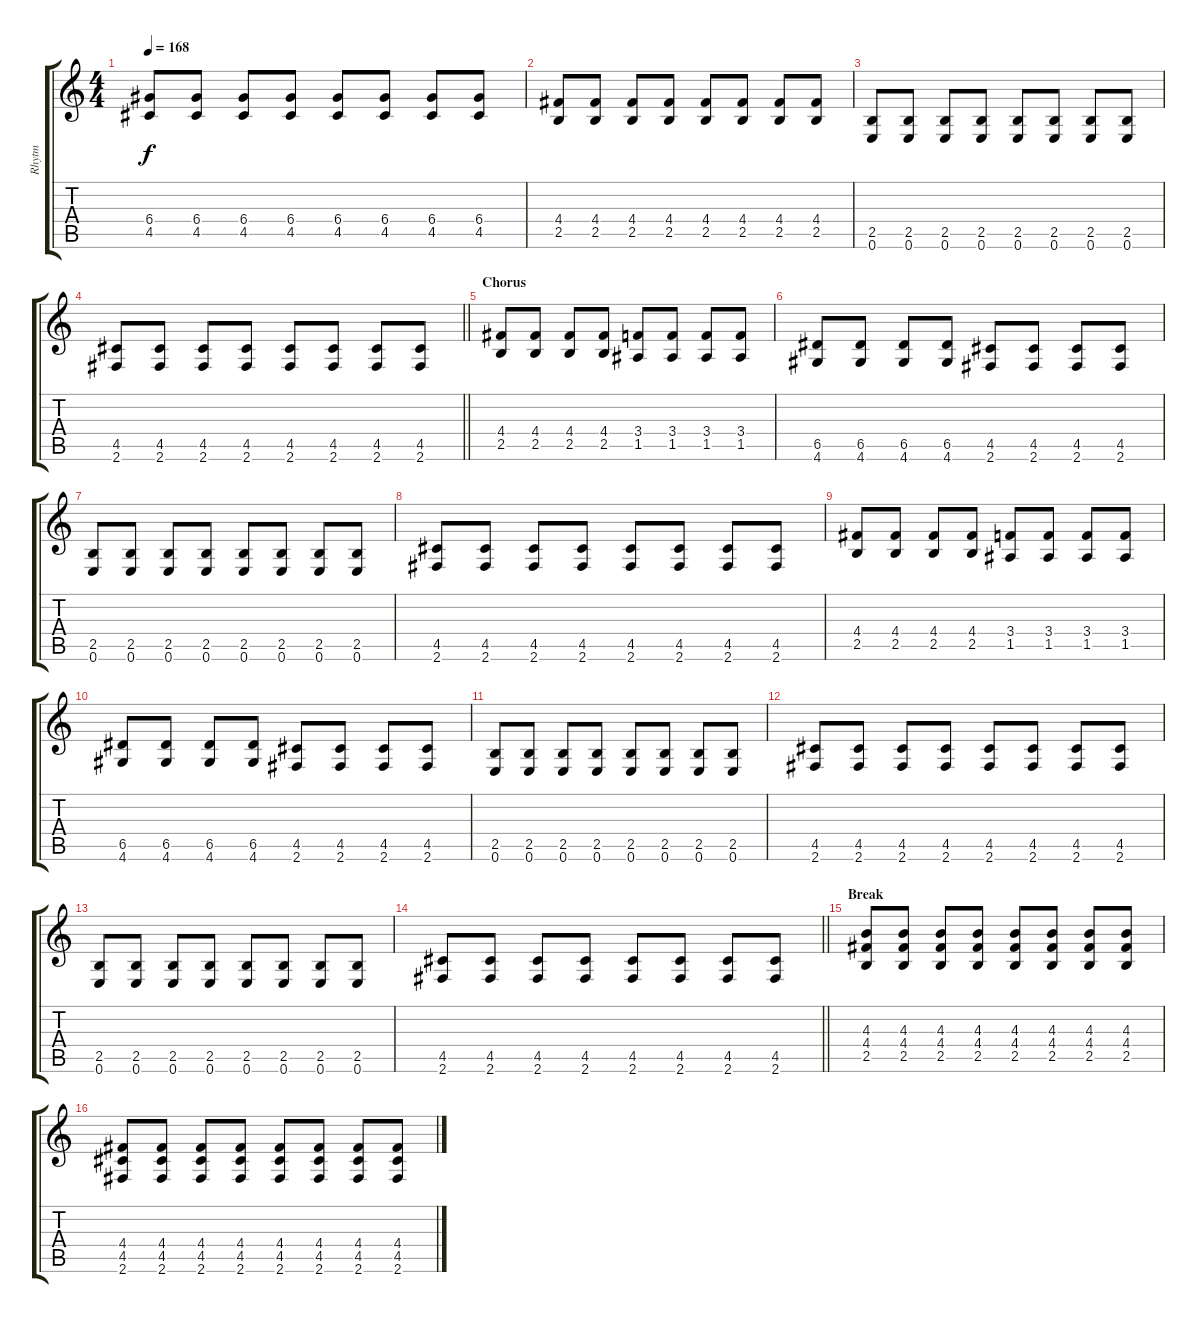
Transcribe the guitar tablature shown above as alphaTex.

\track ("Rhytm" "Rhytm") {instrument distortionguitar}
\staff {score tabs}
\tuning (E4 B3 G3 D3 A2 E2) {hide}
\ts (4 4)
\tempo 168
\clef g2
\ks c
(6.4 4.5).8{dy f} (6.4 4.5).8 (6.4 4.5).8 (6.4 4.5).8 (6.4 4.5).8 (6.4 4.5).8 (6.4 4.5).8 (6.4 4.5).8 |
(4.4 2.5).8 (4.4 2.5).8 (4.4 2.5).8 (4.4 2.5).8 (4.4 2.5).8 (4.4 2.5).8 (4.4 2.5).8 (4.4 2.5).8 |
(2.5 0.6).8 (2.5 0.6).8 (2.5 0.6).8 (2.5 0.6).8 (2.5 0.6).8 (2.5 0.6).8 (2.5 0.6).8 (2.5 0.6).8 |
\barLineRight lightlight
(4.5 2.6).8 (4.5 2.6).8 (4.5 2.6).8 (4.5 2.6).8 (4.5 2.6).8 (4.5 2.6).8 (4.5 2.6).8 (4.5 2.6).8 |
\section ("" "Chorus")
(4.4 2.5).8 (4.4 2.5).8 (4.4 2.5).8 (4.4 2.5).8 (3.4 1.5).8 (3.4 1.5).8 (3.4 1.5).8 (3.4 1.5).8 |
(6.5 4.6).8 (6.5 4.6).8 (6.5 4.6).8 (6.5 4.6).8 (4.5 2.6).8 (4.5 2.6).8 (4.5 2.6).8 (4.5 2.6).8 |
(2.5 0.6).8 (2.5 0.6).8 (2.5 0.6).8 (2.5 0.6).8 (2.5 0.6).8 (2.5 0.6).8 (2.5 0.6).8 (2.5 0.6).8 |
(4.5 2.6).8 (4.5 2.6).8 (4.5 2.6).8 (4.5 2.6).8 (4.5 2.6).8 (4.5 2.6).8 (4.5 2.6).8 (4.5 2.6).8 |
(4.4 2.5).8 (4.4 2.5).8 (4.4 2.5).8 (4.4 2.5).8 (3.4 1.5).8 (3.4 1.5).8 (3.4 1.5).8 (3.4 1.5).8 |
(6.5 4.6).8 (6.5 4.6).8 (6.5 4.6).8 (6.5 4.6).8 (4.5 2.6).8 (4.5 2.6).8 (4.5 2.6).8 (4.5 2.6).8 |
(2.5 0.6).8 (2.5 0.6).8 (2.5 0.6).8 (2.5 0.6).8 (2.5 0.6).8 (2.5 0.6).8 (2.5 0.6).8 (2.5 0.6).8 |
(4.5 2.6).8 (4.5 2.6).8 (4.5 2.6).8 (4.5 2.6).8 (4.5 2.6).8 (4.5 2.6).8 (4.5 2.6).8 (4.5 2.6).8 |
(2.5 0.6).8 (2.5 0.6).8 (2.5 0.6).8 (2.5 0.6).8 (2.5 0.6).8 (2.5 0.6).8 (2.5 0.6).8 (2.5 0.6).8 |
\barLineRight lightlight
(4.5 2.6).8 (4.5 2.6).8 (4.5 2.6).8 (4.5 2.6).8 (4.5 2.6).8 (4.5 2.6).8 (4.5 2.6).8 (4.5 2.6).8 |
\section ("" "Break")
(4.3 4.4 2.5).8 (4.3 4.4 2.5).8 (4.3 4.4 2.5).8 (4.3 4.4 2.5).8 (4.3 4.4 2.5).8 (4.3 4.4 2.5).8 (4.3 4.4 2.5).8 (4.3 4.4 2.5).8 |
(4.4 4.5 2.6).8 (4.4 4.5 2.6).8 (4.4 4.5 2.6).8 (4.4 4.5 2.6).8 (4.4 4.5 2.6).8 (4.4 4.5 2.6).8 (4.4 4.5 2.6).8 (4.4 4.5 2.6).8
